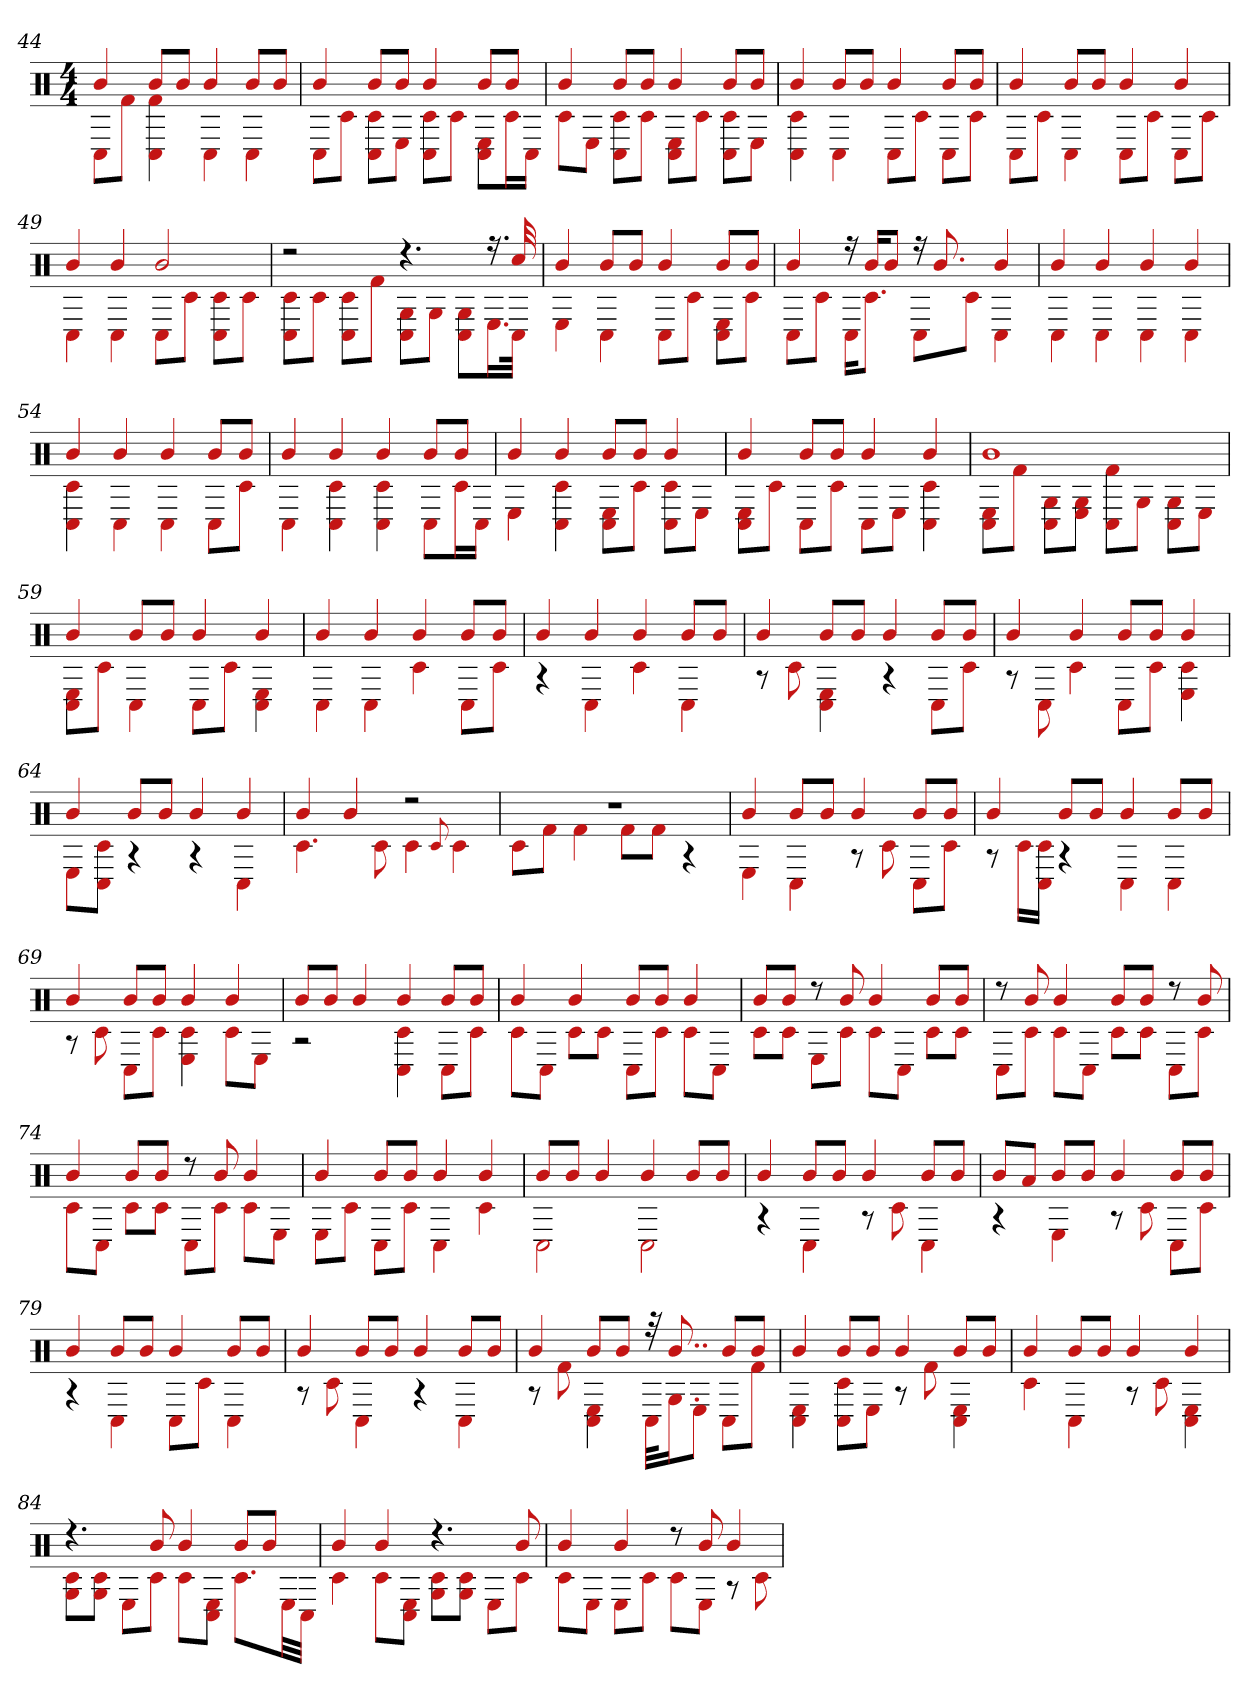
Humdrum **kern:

**kern
*part1
*staff1
*clefX
*k[]
*M4/4
=44
*^
4b	8C#L
.	8f#J
8bL	4C# 4f#
8bJ	.
4b	4C#
8bL	4C#
8bJ	.
=45	=45
4b	8C#L
.	8c#J
8bL	8C# 8c#L
8bJ	8EJ
4b	8C# 8c#L
.	8c#J
8bL	8C# 8EL
8bJ	16c#L
.	16C#JJ
=46	=46
4b	8c#L
.	8EJ
8bL	8C# 8c#L
8bJ	8c#J
4b	8E 8C#L
.	8c#J
8bL	8C# 8c#L
8bJ	8EJ
=47	=47
4b	4C# 4c#
8bL	4C#
8bJ	.
4b	8C#L
.	8c#J
8bL	8C#L
8bJ	8c#J
=48	=48
4b	8C#L
.	8c#J
8bL	4C#
8bJ	.
4b	8C#L
.	8c#J
4b	8C#L
.	8c#J
=49	=49
4b	4C#
4b	4C#
2b	8C#L
.	8c#J
.	8C# 8c#L
.	8c#J
=50	=50
2r	8C# 8c#L
.	8c#J
.	8C# 8c#L
.	8f#J
4.r	8C# 8GL
.	8GJ
.	8C# 8GL
16.r	16.EL
32cc#	32C#JJk
=51	=51
4b	4E
8bL	4C#
8bJ	.
4b	8C#L
.	8c#J
8bL	8E 8C#L
8bJ	8c#J
=52	=52
4b	8C#L
.	8c#J
16r	16C#KL
16bKL	8.c#J
8bJ	.
16r	8C#L
8.b	.
.	8c#J
4b	4C#
=53	=53
4b	4C#
4b	4C#
4b	4C#
4b	4C#
=54	=54
4b	4C# 4c#
4b	4C#
4b	4C#
8bL	8C#L
8bJ	8c#J
=55	=55
4b	4C#
4b	4c# 4C#
4b	4C# 4c#
8bL	8C#L
8bJ	16c#L
.	16C#JJ
=56	=56
4b	4E
4b	4C# 4c#
8bL	8C# 8EL
8bJ	8c#J
4b	8C# 8c#L
.	8EJ
=57	=57
4b	8C# 8EL
.	8c#J
8bL	8C#L
8bJ	8c#J
4b	8C#L
.	8EJ
4b	4C# 4c#
=58	=58
1b	8C# 8EL
.	8f#J
.	8C# 8GL
.	8G 8EJ
.	8C# 8f#L
.	8GJ
.	8G 8C#L
.	8EJ
=59	=59
4b	8C# 8EL
.	8c#J
8bL	4C#
8bJ	.
4b	8C#L
.	8c#J
4b	4E 4C#
=60	=60
4b	4C#
4b	4C#
4b	4c#
8bL	8C#L
8bJ	8c#J
=61	=61
4b	4r
4b	4C#
4b	4c#
8bL	4C#
8bJ	.
=62	=62
4b	8r
.	8c#
8bL	4E 4C#
8bJ	.
4b	4r
8bL	8C#L
8bJ	8c#J
=63	=63
4b	8r
.	8C#
4b	4c#
8bL	8C#L
8bJ	8c#J
4b	4c# 4E
=64	=64
4b	8EL
.	8c# 8C#J
8bL	4r
8bJ	.
4b	4r
4b	4C#
=65	=65
4b	4.c#
4b	.
.	8c#
2r	4c#
.	8qqc#
.	4c#
=66	=66
1r	8c#L
.	8f#J
.	4f#
.	8f#L
.	8f#J
.	4r
=67	=67
4b	4E
8bL	4C#
8bJ	.
4b	8r
.	8c#
8bL	8C#L
8bJ	8c#J
=68	=68
4b	8r
.	16c#LL
.	16c# 16C#JJ
8bL	4r
8bJ	.
4b	4C#
8bL	4C#
8bJ	.
=69	=69
4b	8r
.	8c#
8bL	8C#L
8bJ	8c#J
4b	4c# 4E
4b	8c#L
.	8EJ
=70	=70
8bL	2r
8bJ	.
4b	.
4b	4C# 4c#
8bL	8C#L
8bJ	8c#J
=71	=71
4b	8c#L
.	8C#J
4b	8c#L
.	8c#J
8bL	8C#L
8bJ	8c#J
4b	8c#L
.	8C#J
=72	=72
8bL	8c#L
8bJ	8c#J
8r	8EL
8b	8c#J
4b	8c#L
.	8C#J
8bL	8c#L
8bJ	8c#J
=73	=73
8r	8C#L
8b	8c#J
4b	8c#L
.	8C#J
8bL	8c#L
8bJ	8c#J
8r	8C#L
8b	8c#J
=74	=74
4b	8c#L
.	8C#J
8bL	8c#L
8bJ	8c#J
8r	8C#L
8b	8c#J
4b	8c#L
.	8EJ
=75	=75
4b	8EL
.	8c#J
8bL	8C#L
8bJ	8c#J
4b	4C#
4b	4c#
=76	=76
8bL	2C#
8bJ	.
4b	.
4b	2C#
8bL	.
8bJ	.
=77	=77
4b	4r
8bL	4C#
8bJ	.
4b	8r
.	8c#
8bL	4C#
8bJ	.
=78	=78
8bL	4r
8aJ	.
8bL	4E
8bJ	.
4b	8r
.	8c#
8bL	8C#L
8bJ	8c#J
=79	=79
4b	4r
8bL	4C#
8bJ	.
4b	8C#L
.	8c#J
8bL	4C#
8bJ	.
=80	=80
4b	8r
.	8c#
8bL	4C#
8bJ	.
4b	4r
8bL	4C#
8bJ	.
=81	=81
4b	8r
.	8f#
8bL	4E 4C#
8bJ	.
32r	32C#KLL
8..b	16.GJ
.	8EJ
8bL	8C#L
8bJ	8f#J
=82	=82
4b	4C# 4E
8bL	8c# 8C#L
8bJ	8EJ
4b	8r
.	8f#
8bL	4C# 4E
8bJ	.
=83	=83
4b	4c#
8bL	4C#
8bJ	.
4b	8r
.	8c#
4b	4E 4C#
=84	=84
4.r	8c# 8GL
.	8c# 8GJ
.	8EL
8b	8c#J
4b	8c#L
.	8E 8C#J
8bL	8.c#L
8bJ	.
.	32ELL
.	32C#JJJ
=85	=85
4b	4c#
4b	8c#L
.	8E 8C#J
4.r	8G 8c#L
.	8G 8c#J
.	8EL
8b	8c#J
=86	=86
4b	8c#L
.	8EJ
4b	8EL
.	8c#J
8r	8c#L
8b	8EJ
4b	8r
.	8c#
*v	*v
=
*-
